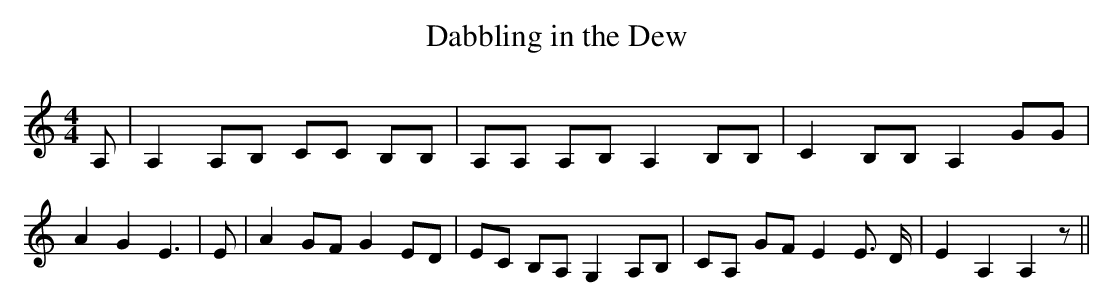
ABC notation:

X:1
T:Dabbling in the Dew
M:4/4
L:1/8
K:C
 A,| A,2 A,B, CC B,B,| A,A, A,B, A,2 B,B,| C2 B,B, A,2 GG| A2 G2 E3|\
 E| A2 GF G2 ED| EC B,A, G,2 A,B,| CA, GF E2 E3/2 D/2| E2 A,2 A,2 z||\
